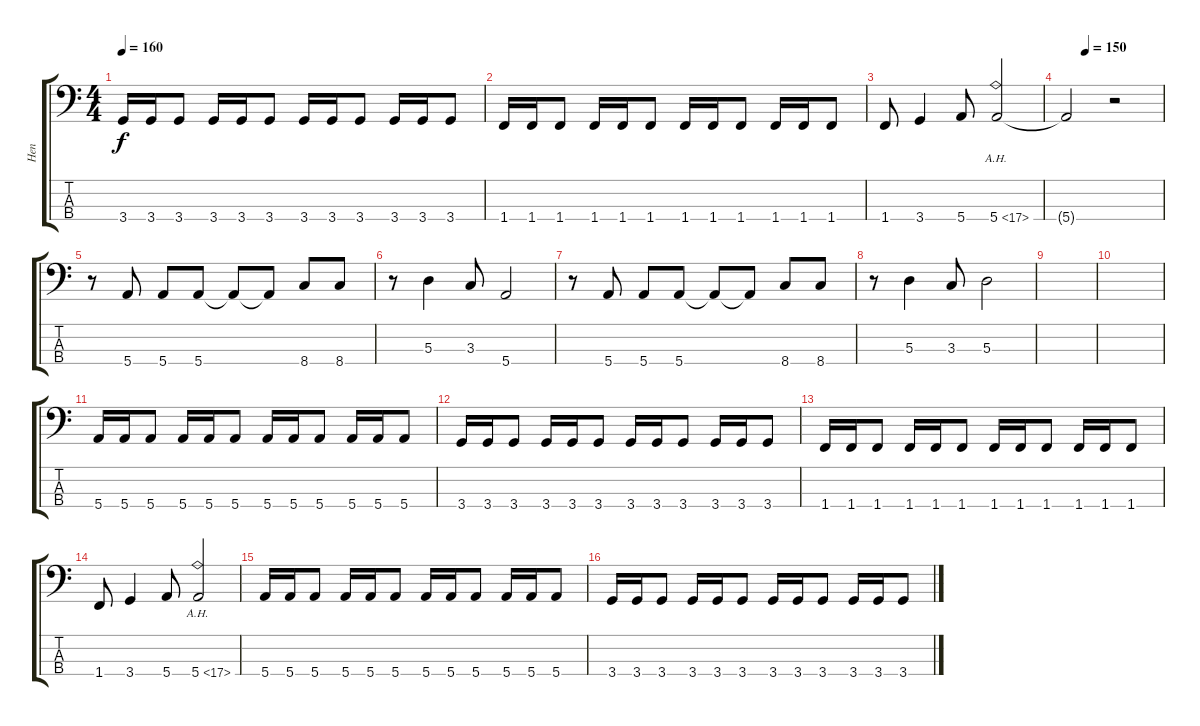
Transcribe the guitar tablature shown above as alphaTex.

\track ("Hen" "Hen") {instrument electricbassfinger}
\staff {score tabs}
\tuning (G2 D2 A1 E1) {hide}
\ts (4 4)
\tempo 160
\clef f4
\ks c
3.4.16{dy f} 3.4.16 3.4.8 3.4.16 3.4.16 3.4.8 3.4.16 3.4.16 3.4.8 3.4.16 3.4.16 3.4.8 |
1.4.16 1.4.16 1.4.8 1.4.16 1.4.16 1.4.8 1.4.16 1.4.16 1.4.8 1.4.16 1.4.16 1.4.8 |
1.4.8 3.4.4 5.4.8 5.4{ah 12}.2 |
\tempo (150 0.20833333333333334)
5.4{t}.2 r.2 |
r.8 5.4.8 5.4.8 5.4.8 5.4{t}.8 5.4{t}.8 8.4.8 8.4.8 |
r.8 5.3.4 3.3.8 5.4.2 |
r.8 5.4.8 5.4.8 5.4.8 5.4{t}.8 5.4{t}.8 8.4.8 8.4.8 |
r.8 5.3.4 3.3.8 5.3.2 |
|
|
5.4.16 5.4.16 5.4.8 5.4.16 5.4.16 5.4.8 5.4.16 5.4.16 5.4.8 5.4.16 5.4.16 5.4.8 |
3.4.16 3.4.16 3.4.8 3.4.16 3.4.16 3.4.8 3.4.16 3.4.16 3.4.8 3.4.16 3.4.16 3.4.8 |
1.4.16 1.4.16 1.4.8 1.4.16 1.4.16 1.4.8 1.4.16 1.4.16 1.4.8 1.4.16 1.4.16 1.4.8 |
1.4.8 3.4.4 5.4.8 5.4{ah 12}.2 |
5.4.16 5.4.16 5.4.8 5.4.16 5.4.16 5.4.8 5.4.16 5.4.16 5.4.8 5.4.16 5.4.16 5.4.8 |
3.4.16 3.4.16 3.4.8 3.4.16 3.4.16 3.4.8 3.4.16 3.4.16 3.4.8 3.4.16 3.4.16 3.4.8
